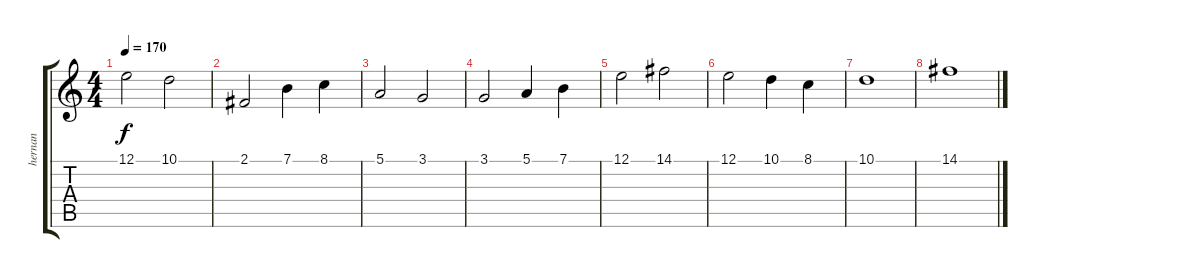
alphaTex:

\track ("hernan" "hernan") {instrument acousticgrandpiano}
\staff {score tabs}
\tuning (E4 B3 G3 D3 A2 E2) {hide}
\ts (4 4)
\tempo 170
\clef g2
\ks c
12.1.2{dy f} 10.1.2 |
2.1.2 7.1.4 8.1.4 |
5.1.2 3.1.2 |
3.1.2 5.1.4 7.1.4 |
12.1.2 14.1.2 |
12.1.2 10.1.4 8.1.4 |
10.1.1 |
14.1.1
